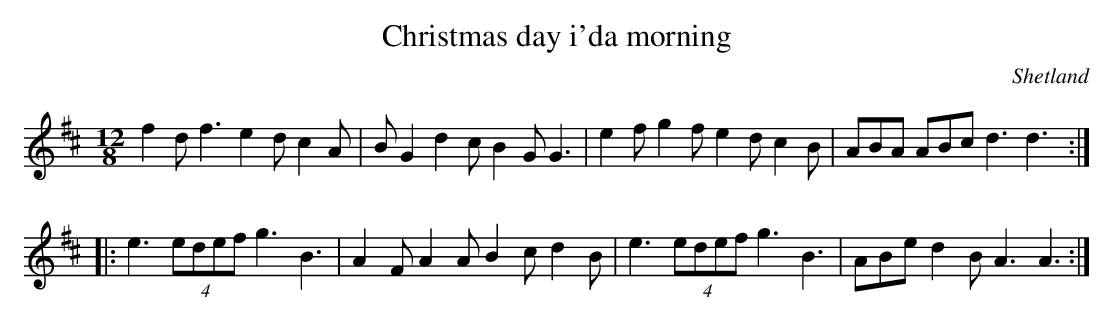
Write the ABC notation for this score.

X:1
T:Christmas day i'da morning
O:Shetland
M:12/8
K:D
f2d f3 e2d c2A|BG2 d2c B2G G3|\
e2f g2f e2d c2B|ABA ABc d3 d3:|
K:AMix
|:e3 (4edef g3 B3|A2F A2A B2c d2B|\
e3 (4edef g3 B3|ABe d2B A3 A3:|
